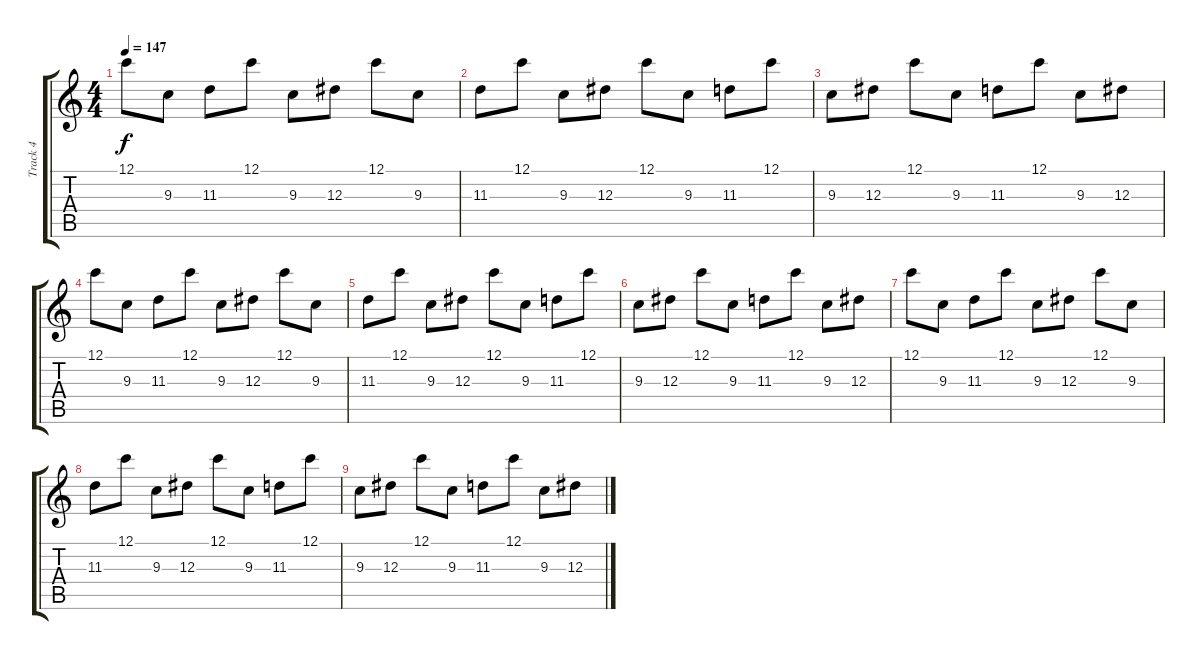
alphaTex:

\track ("Track 4" "Track 4") {instrument distortionguitar}
\staff {score tabs}
\tuning (C4 G3 Eb3 Bb2 F2 C2) {hide}
\ts (4 4)
\tempo 147
\clef g2
\ks c
12.1.8{dy f} 9.3.8 11.3.8 12.1.8 9.3.8 12.3.8 12.1.8 9.3.8 |
11.3.8 12.1.8 9.3.8 12.3.8 12.1.8 9.3.8 11.3.8 12.1.8 |
9.3.8 12.3.8 12.1.8 9.3.8 11.3.8 12.1.8 9.3.8 12.3.8 |
12.1.8 9.3.8 11.3.8 12.1.8 9.3.8 12.3.8 12.1.8 9.3.8 |
11.3.8 12.1.8 9.3.8 12.3.8 12.1.8 9.3.8 11.3.8 12.1.8 |
9.3.8 12.3.8 12.1.8 9.3.8 11.3.8 12.1.8 9.3.8 12.3.8 |
12.1.8 9.3.8 11.3.8 12.1.8 9.3.8 12.3.8 12.1.8 9.3.8 |
11.3.8 12.1.8 9.3.8 12.3.8 12.1.8 9.3.8 11.3.8 12.1.8 |
9.3.8 12.3.8 12.1.8 9.3.8 11.3.8 12.1.8 9.3.8 12.3.8
